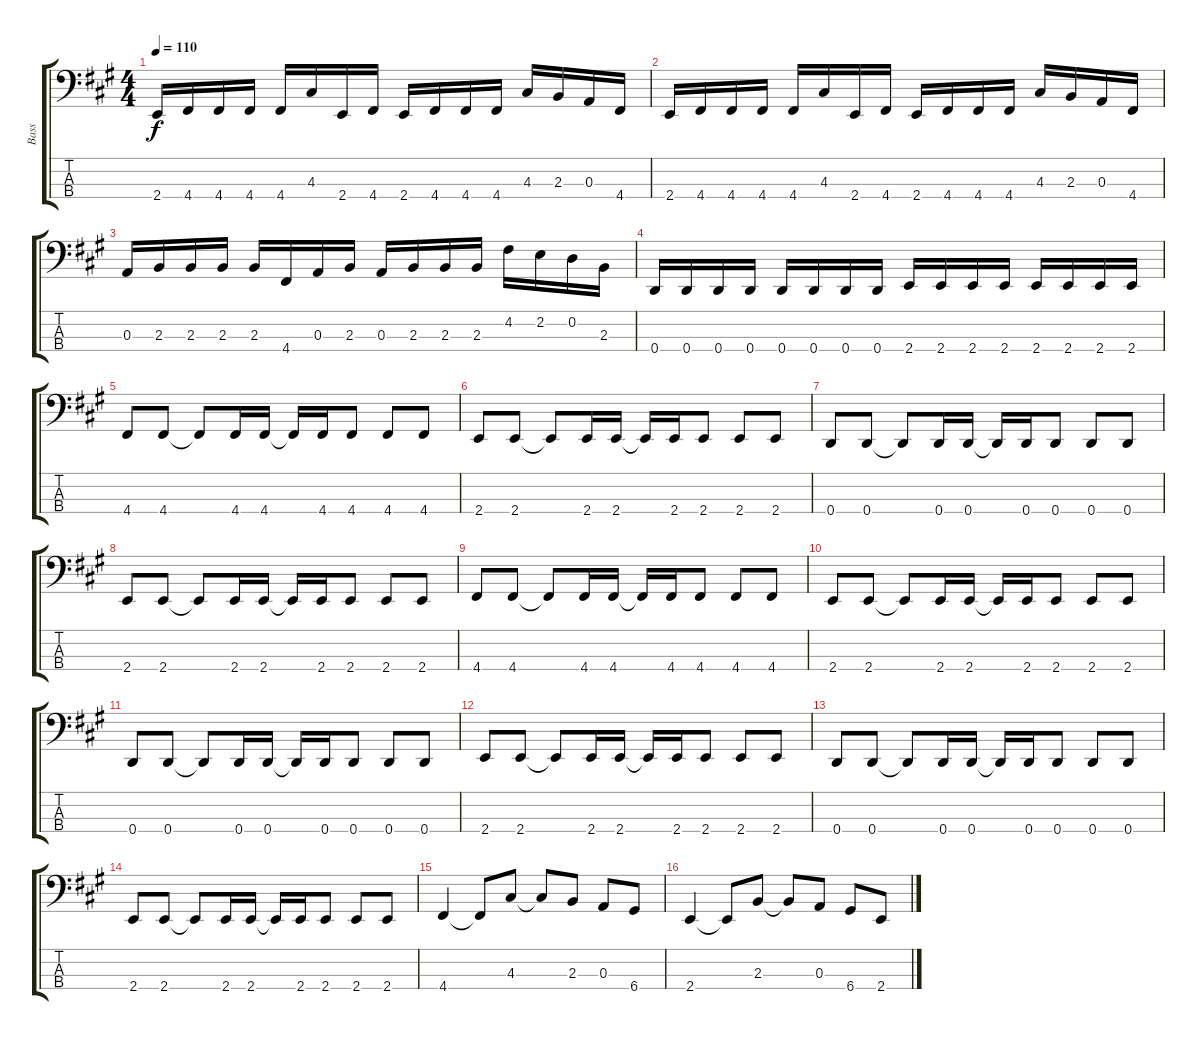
\track ("Bass" "Bass") {instrument electricbassfinger}
\staff {score tabs}
\tuning (G2 D2 A1 D1) {hide}
\ts (4 4)
\tempo 110
\clef f4
\ks a
2.4.16{dy f} 4.4.16 4.4.16 4.4.16 4.4.16 4.3.16 2.4.16 4.4.16 2.4.16 4.4.16 4.4.16 4.4.16 4.3.16 2.3.16 0.3.16 4.4.16 |
2.4.16 4.4.16 4.4.16 4.4.16 4.4.16 4.3.16 2.4.16 4.4.16 2.4.16 4.4.16 4.4.16 4.4.16 4.3.16 2.3.16 0.3.16 4.4.16 |
0.3.16 2.3.16 2.3.16 2.3.16 2.3.16 4.4.16 0.3.16 2.3.16 0.3.16 2.3.16 2.3.16 2.3.16 4.2.16 2.2.16 0.2.16 2.3.16 |
0.4.16 0.4.16 0.4.16 0.4.16 0.4.16 0.4.16 0.4.16 0.4.16 2.4.16 2.4.16 2.4.16 2.4.16 2.4.16 2.4.16 2.4.16 2.4.16 |
\ks f#minor
4.4.8 4.4.8 4.4{t}.8 4.4.16 4.4.16 4.4{t}.16 4.4.16 4.4.8 4.4.8 4.4.8 |
2.4.8 2.4.8 2.4{t}.8 2.4.16 2.4.16 2.4{t}.16 2.4.16 2.4.8 2.4.8 2.4.8 |
0.4.8 0.4.8 0.4{t}.8 0.4.16 0.4.16 0.4{t}.16 0.4.16 0.4.8 0.4.8 0.4.8 |
2.4.8 2.4.8 2.4{t}.8 2.4.16 2.4.16 2.4{t}.16 2.4.16 2.4.8 2.4.8 2.4.8 |
4.4.8 4.4.8 4.4{t}.8 4.4.16 4.4.16 4.4{t}.16 4.4.16 4.4.8 4.4.8 4.4.8 |
2.4.8 2.4.8 2.4{t}.8 2.4.16 2.4.16 2.4{t}.16 2.4.16 2.4.8 2.4.8 2.4.8 |
0.4.8 0.4.8 0.4{t}.8 0.4.16 0.4.16 0.4{t}.16 0.4.16 0.4.8 0.4.8 0.4.8 |
2.4.8 2.4.8 2.4{t}.8 2.4.16 2.4.16 2.4{t}.16 2.4.16 2.4.8 2.4.8 2.4.8 |
0.4.8 0.4.8 0.4{t}.8 0.4.16 0.4.16 0.4{t}.16 0.4.16 0.4.8 0.4.8 0.4.8 |
2.4.8 2.4.8 2.4{t}.8 2.4.16 2.4.16 2.4{t}.16 2.4.16 2.4.8 2.4.8 2.4.8 |
\ks a
4.4.4 4.4{t}.8 4.3.8 4.3{t}.8 2.3.8 0.3.8 6.4.8 |
2.4.4 2.4{t}.8 2.3.8 2.3{t}.8 0.3.8 6.4.8 2.4.8
